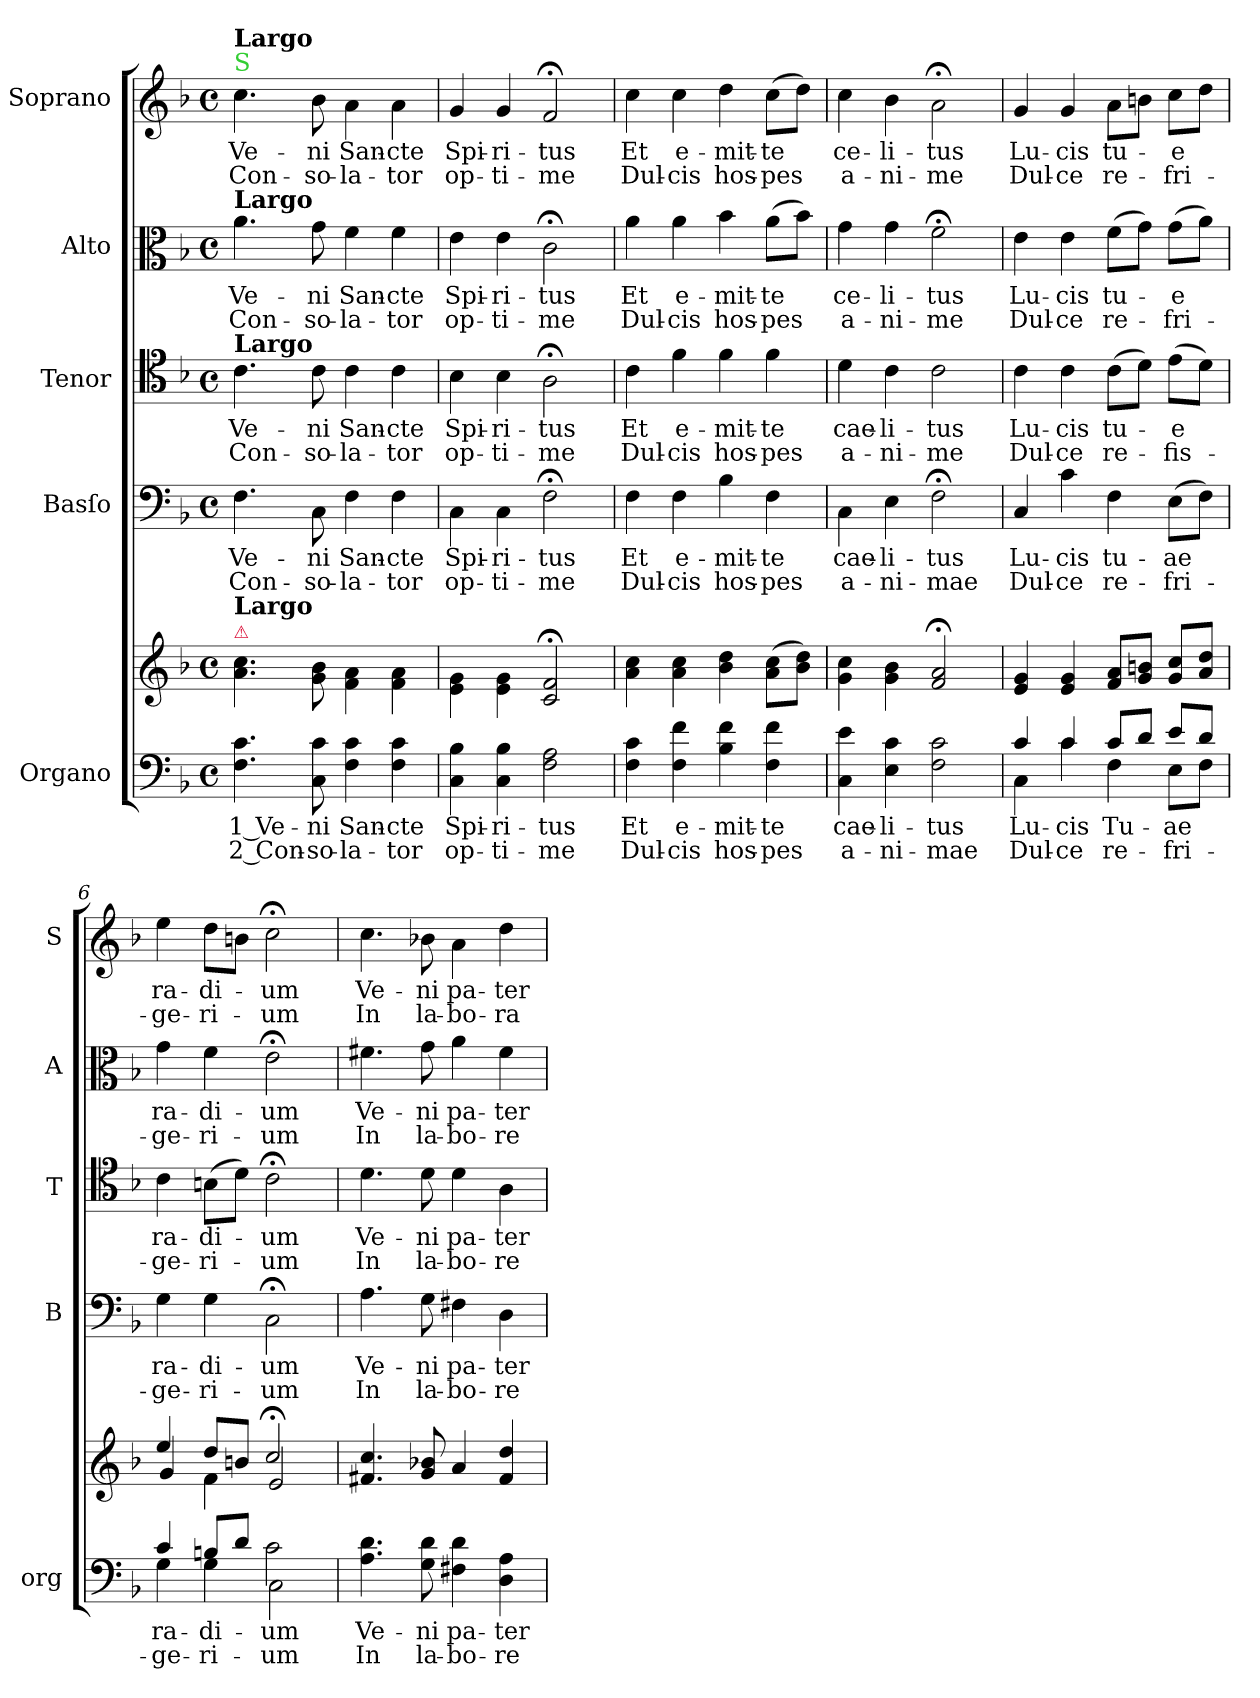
**kern	**text	**text	**kern	**kern	**text	**text	**kern	**text	**text	**kern	**text	**text	**kern	**text	**text
*part5	*part5	*part5	*part5	*part4	*part4	*part4	*part3	*part3	*part3	*part2	*part2	*part2	*part1	*part1	*part1
*staff6	*staff6	*staff6	*staff5	*staff4	*staff4	*staff4	*staff3	*staff3	*staff3	*staff2	*staff2	*staff2	*staff1	*staff1	*staff1
*I"Organo	*	*	*	*I"Basſo	*	*	*I"Tenor	*	*	*I"Alto	*	*	*I"Soprano	*	*
*I'org	*	*	*	*I'B	*	*	*I'T	*	*	*I'A	*	*	*I'S	*	*
*clefF4	*	*	*clefG2	*clefF4	*	*	*clefC4	*	*	*clefC3	*	*	*clefG2	*	*
*k[b-]	*	*	*k[b-]	*k[b-]	*	*	*k[b-]	*	*	*k[b-]	*	*	*k[b-]	*	*
*M4/4	*	*	*M4/4	*M4/4	*	*	*M4/4	*	*	*M4/4	*	*	*M4/4	*	*
*met(c)	*	*	*met(c)	*met(c)	*	*	*met(c)	*	*	*met(c)	*	*	*met(c)	*	*
=1	=1	=1	=1	=1	=1	=1	=1	=1	=1	=1	=1	=1	=1	=1	=1
!	!	!	!	!	!	!	!	!	!	!	!	!	!LO:TX:a:color=limegreen:t=S	!	!
!	!	!	!	!	!	!	!	!	!	!	!	!	!LO:TX:a:B:t=Largo	!	!
!	!	!	!	!	!	!	!	!	!	!LO:TX:a:B:t=Largo	!	!	!	!	!
!	!	!	!	!	!	!	!LO:TX:a:B:t=Largo	!	!	!	!	!	!	!	!
!	!	!	!LO:TX:a:color=crimson:t=⚠	!	!	!	!	!	!	!	!	!	!	!	!
!	!	!	!LO:TX:a:B:t=Largo	!	!	!	!	!	!	!	!	!	!	!	!
4.F\ 4.c\	1 Ve-	2 Con-	4.a\ 4.cc\	4.F\	Ve-	Con-	4.c\	Ve-	Con-	4.a\	Ve-	Con-	4.cc\	Ve-	Con-
8C\ 8c\	-ni	-so-	8g\ 8b-\	8C\	-ni	-so-	8c\	-ni	-so-	8g\	-ni	-so-	8b-\	-ni	-so-
4F\ 4c\	San-	-la-	4f\ 4a\	4F\	San-	-la-	4c\	San-	-la-	4f\	San-	-la-	4a\	San-	-la-
4F\ 4c\	-cte	-tor	4f\ 4a\	4F\	-cte	-tor	4c\	-cte	-tor	4f\	-cte	-tor	4a\	-cte	-tor
=2	=2	=2	=2	=2	=2	=2	=2	=2	=2	=2	=2	=2	=2	=2	=2
4C\ 4B-\	Spi-	op-	4e\ 4g\	4C\	Spi-	op-	4B-\	Spi-	op-	4e\	Spi-	op-	4g/	Spi-	op-
4C\ 4B-\	-ri-	-ti-	4e\ 4g\	4C\	-ri-	-ti-	4B-\	-ri-	-ti-	4e\	-ri-	-ti-	4g/	-ri-	-ti-
2F\ 2A\	-tus	-me	2c;</ 2f;</	2F;<\	-tus	-me	2A;<\	-tus	-me	2c;<\	-tus	-me	2f;</	-tus	-me
=3	=3	=3	=3	=3	=3	=3	=3	=3	=3	=3	=3	=3	=3	=3	=3
4F\ 4c\	Et	Dul-	4a\ 4cc\	4F\	Et	Dul-	4c\	Et	Dul-	4a\	Et	Dul-	4cc\	Et	Dul-
4F\ 4f\	e-	-cis	4a\ 4cc\	4F\	e-	-cis	4f\	e-	-cis	4a\	e-	-cis	4cc\	e-	-cis
4B-\ 4f\	-mit-	hos-	4b-\ 4dd\	4B-\	-mit-	hos-	4f\	-mit-	hos-	4b-\	-mit-	hos-	4dd\	-mit-	hos-
4F\ 4f\	-te	-pes	(8a\ 8cc\L	4F\	-te	-pes	4f\	-te	-pes	(8a\L	-te	-pes	(8cc\L	-te	-pes
.	.	.	8b-\ 8dd\J)	.	.	.	.	.	.	8b-\J)	.	.	8dd\J)	.	.
=4	=4	=4	=4	=4	=4	=4	=4	=4	=4	=4	=4	=4	=4	=4	=4
4C\ 4e\	cae-	a-	4g\ 4cc\	4C\	cae-	a-	4d\	cae-	a-	4g\	ce-	a-	4cc\	ce-	a-
4E\ 4c\	-li-	-ni-	4g\ 4b-\	4E\	-li-	-ni-	4c\	-li-	-ni-	4g\	-li-	-ni-	4b-\	-li-	-ni-
2F\ 2c\	-tus	-mae	2f;</ 2a;</	2F;<\	-tus	-mae	2c\	-tus	-me	2f;<\	-tus	-me	2a;<\	-tus	-me
=5	=5	=5	=5	=5	=5	=5	=5	=5	=5	=5	=5	=5	=5	=5	=5
*^	*	*	*	*	*	*	*	*	*	*	*	*	*	*	*
4c/	4C\	Lu-	Dul-	4e/ 4g/	4C/	Lu-	Dul-	4c\	Lu-	Dul-	4e\	Lu-	Dul-	4g/	Lu-	Dul-
4c/	4c\	-cis	-ce	4e/ 4g/	4c\	-cis	-ce	4c\	-cis	-ce	4e\	-cis	-ce	4g/	-cis	-ce
8c/L	4F\	Tu-	re-	8f/ 8a/L	4F\	tu-	re-	(8c\L	tu-	re-	(8f\L	tu-	re-	8a\L	tu-	re-
8d/J	.	.	.	8g/ 8bn/J	.	.	.	8d\J)	.	.	8g\J)	.	.	8bn\J	.	.
8e/L	8E\L	-ae	-fri-	8g/ 8cc/L	(8E\L	-ae	-fri-	(8e\L	-e	-fis-	(8g\L	-e	-fri-	8cc\L	-e	-fri-
8d/J	8F\J	.	.	8a/ 8dd/J	8F\J)	.	.	8d\J)	.	.	8a\J)	.	.	8dd\J	.	.
=6	=6	=6	=6	=6	=6	=6	=6	=6	=6	=6	=6	=6	=6	=6	=6	=6
*	*	*	*	*^	*	*	*	*	*	*	*	*	*	*	*	*
4c/	4G\	ra-	-ge-	4ee/	4g/	4G\	ra-	-ge-	4c\	ra-	-ge-	4g\	ra-	-ge-	4ee\	ra-	-ge-
8Bn/L	4G\	-di-	-ri-	8dd/L	4f\	4G\	-di-	-ri-	(8Bn\L	-di-	-ri-	4f\	-di-	-ri-	8dd\L	-di-	-ri-
8d/J	.	.	.	8bn/J	.	.	.	.	8d\J)	.	.	.	.	.	8bn\J	.	.
2c\	2C\	-um	-um	2cc;</	2e/	2C;<\	-um	-um	2c;<\	-um	-um	2e;<\	-um	-um	2cc;<\	-um	-um
*v	*v	*	*	*	*	*	*	*	*	*	*	*	*	*	*	*	*
*	*	*	*v	*v	*	*	*	*	*	*	*	*	*	*	*	*
=7	=7	=7	=7	=7	=7	=7	=7	=7	=7	=7	=7	=7	=7	=7	=7
4.A\ 4.d\	Ve-	In	4.f#X/ 4.cc/	4.A\	Ve-	In	4.d\	Ve-	In	4.f#X\	Ve-	In	4.cc\	Ve-	In
8G\ 8d\	-ni	la-	8g/ 8b-X/	8G\	-ni	la-	8d\	-ni	la-	8g\	-ni	la-	8b-X\	-ni	la-
4F#X\ 4d\	pa-	-bo-	4a/	4F#X\	pa-	-bo-	4d\	pa-	-bo-	4a\	pa-	-bo-	4a\	pa-	-bo-
4D\ 4A\	-ter	-re	4f#/ 4dd/	4D\	-ter	-re	4A\	-ter	-re	4f#\	-ter	-re	4dd\	-ter	-ra
=	=	=	=	=	=	=	=	=	=	=	=	=	=	=	=
*-	*-	*-	*-	*-	*-	*-	*-	*-	*-	*-	*-	*-	*-	*-	*-
